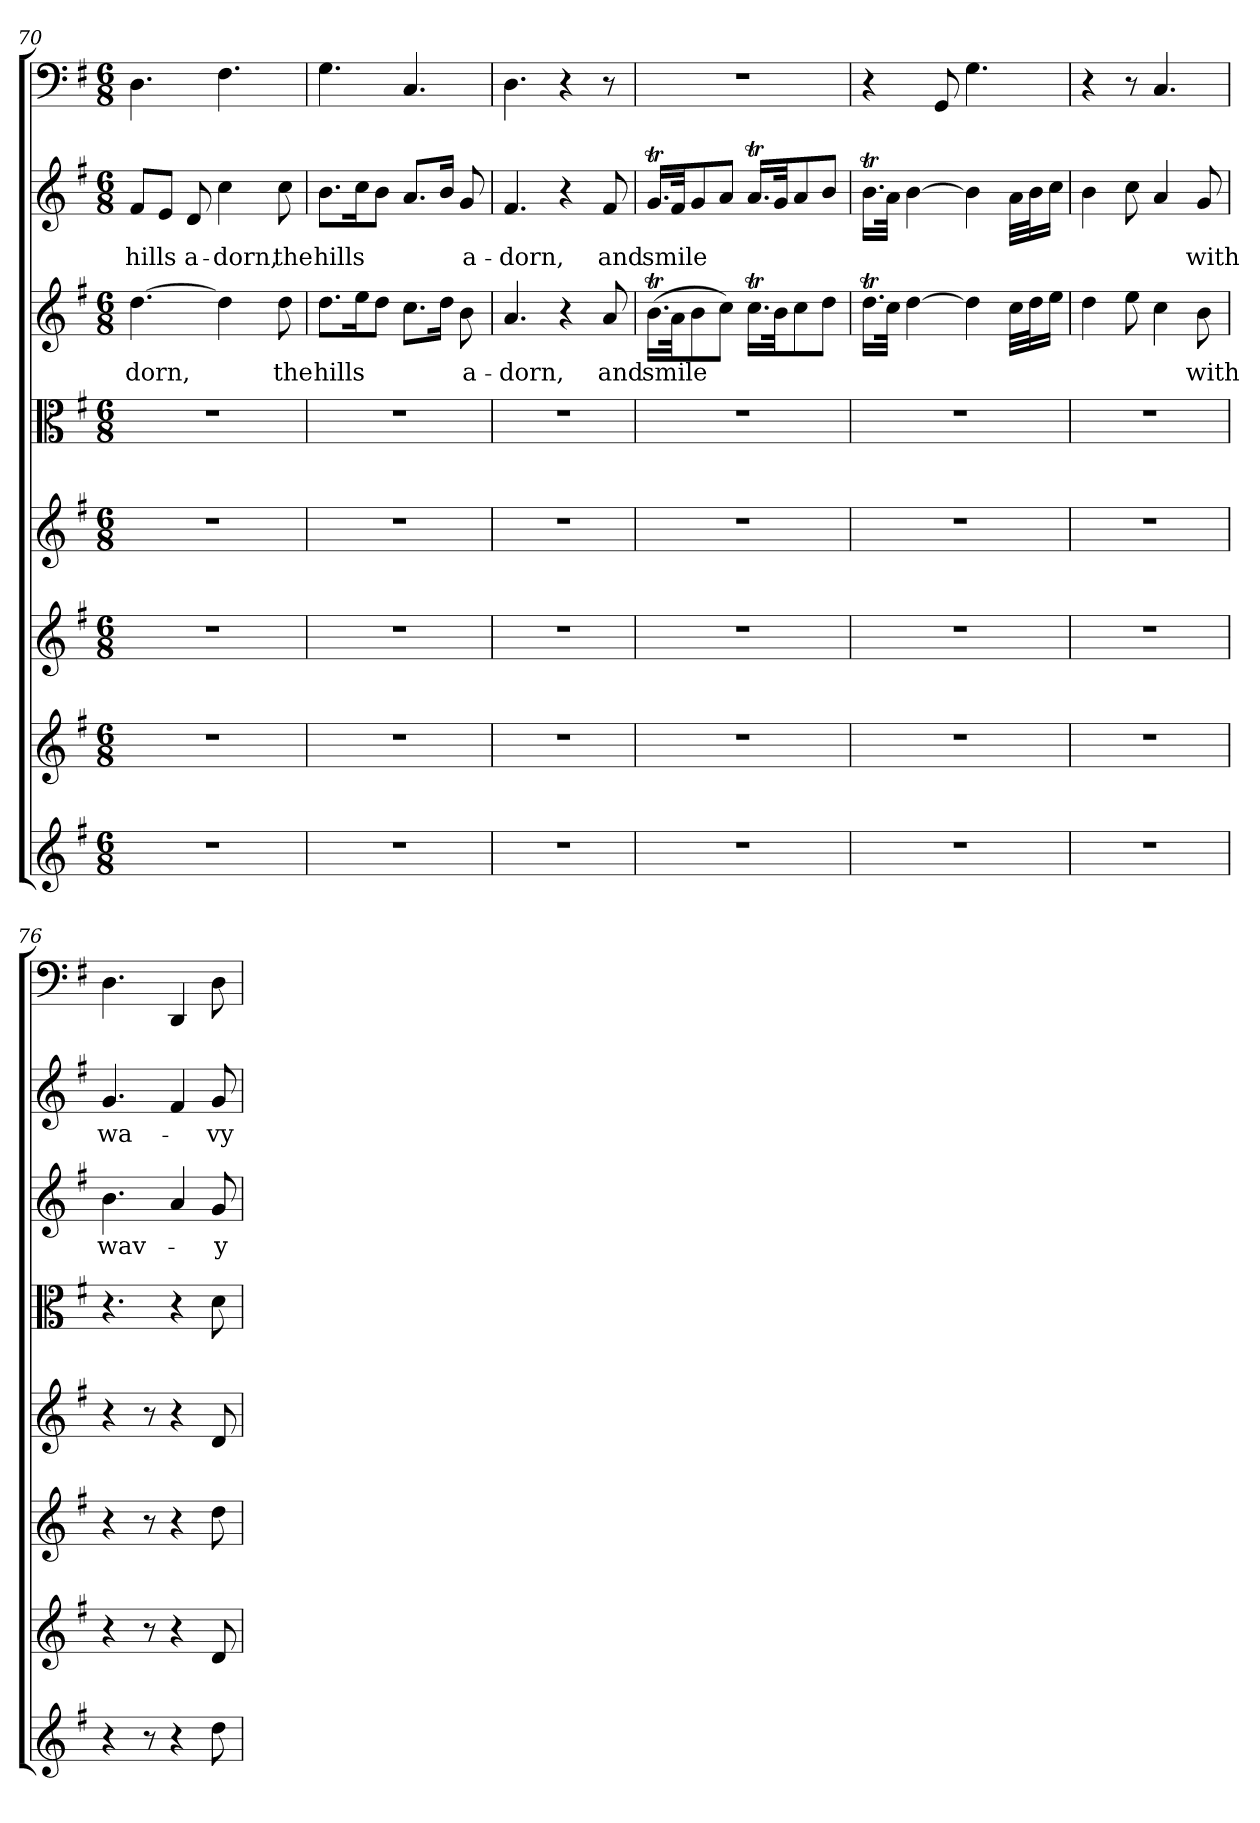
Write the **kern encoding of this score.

**kern	**kern	**kern	**kern	**kern	**kern	**text	**kern	**text	**kern
*part8	*part7	*part6	*part5	*part4	*part3	*part3	*part2	*part2	*part1
*staff8	*staff7	*staff6	*staff5	*staff4	*staff3	*staff3	*staff2	*staff2	*staff1
*clefG2	*clefG2	*clefG2	*clefG2	*clefC3	*clefG2	*	*clefG2	*	*clefF4
*k[f#]	*k[f#]	*k[f#]	*k[f#]	*k[f#]	*k[f#]	*	*k[f#]	*	*k[f#]
*G:	*G:	*G:	*G:	*G:	*G:	*	*G:	*	*G:
*M6/8	*M6/8	*M6/8	*M6/8	*M6/8	*M6/8	*	*M6/8	*	*M6/8
=70	=70	=70	=70	=70	=70	=70	=70	=70	=70
2.r	2.r	2.r	2.r	2.r	[4.dd\	-dorn,	8f#/L	hills	4.D\
.	.	.	.	.	.	.	8e/J	.	.
.	.	.	.	.	.	.	8d/	a-	.
.	.	.	.	.	4dd\]	.	4cc\	-dorn,	4.F#\
.	.	.	.	.	8dd\	the	8cc\	the	.
=71	=71	=71	=71	=71	=71	=71	=71	=71	=71
2.r	2.r	2.r	2.r	2.r	8.dd\L	hills	8.b\L	hills	4.G\
.	.	.	.	.	16ee\K	.	16cc\K	.	.
.	.	.	.	.	8dd\J	.	8b\J	.	.
.	.	.	.	.	8.cc\L	.	8.a/L	.	4.C/
.	.	.	.	.	16dd\Jk	.	16b/Jk	.	.
.	.	.	.	.	8b\	a-	8g/	a-	.
=72	=72	=72	=72	=72	=72	=72	=72	=72	=72
2.r	2.r	2.r	2.r	2.r	4.a/	-dorn,	4.f#/	-dorn,	4.D\
.	.	.	.	.	4r	.	4r	.	4r
.	.	.	.	.	8a/	and	8f#/	and	8r
=73	=73	=73	=73	=73	=73	=73	=73	=73	=73
2.r	2.r	2.r	2.r	2.r	(16.bt\LL	smile	16.gT/LL	smile	2.r
.	.	.	.	.	32a\JK	.	32f#/JK	.	.
.	.	.	.	.	8b\	.	8g/	.	.
.	.	.	.	.	8cc\J)	.	8a/J	.	.
.	.	.	.	.	16.ccT\LL	.	16.aT/LL	.	.
.	.	.	.	.	32b\JK	.	32g/JK	.	.
.	.	.	.	.	8cc\	.	8a/	.	.
.	.	.	.	.	8dd\J	.	8b/J	.	.
=74	=74	=74	=74	=74	=74	=74	=74	=74	=74
2.r	2.r	2.r	2.r	2.r	16.ddT\LL	.	16.bt\LL	.	4r
.	.	.	.	.	32cc\JJk	.	32a\JJk	.	.
.	.	.	.	.	[4dd\	.	[4b\	.	.
.	.	.	.	.	.	.	.	.	8GG/
.	.	.	.	.	4dd\]	.	4b\]	.	4.G\
.	.	.	.	.	32cc\LLL	.	32a\LLL	.	.
.	.	.	.	.	32dd\J	.	32b\J	.	.
.	.	.	.	.	16ee\JJ	.	16cc\JJ	.	.
=75	=75	=75	=75	=75	=75	=75	=75	=75	=75
2.r	2.r	2.r	2.r	2.r	4dd\	.	4b\	.	4r
.	.	.	.	.	8ee\	.	8cc\	.	8r
.	.	.	.	.	4cc\	.	4a/	.	4.C/
.	.	.	.	.	8b\	with	8g/	with	.
=76	=76	=76	=76	=76	=76	=76	=76	=76	=76
4r	4r	4r	4r	4.r	4.b\	wav-	4.g/	wa-	4.D\
8r	8r	8r	8r	.	.	.	.	.	.
4r	4r	4r	4r	4r	4a/	.	4f#/	.	4DD/
8dd\	8d/	8dd\	8d/	8d\	8g/	-y	8g/	-vy	8D\
=	=	=	=	=	=	=	=	=	=
*-	*-	*-	*-	*-	*-	*-	*-	*-	*-
